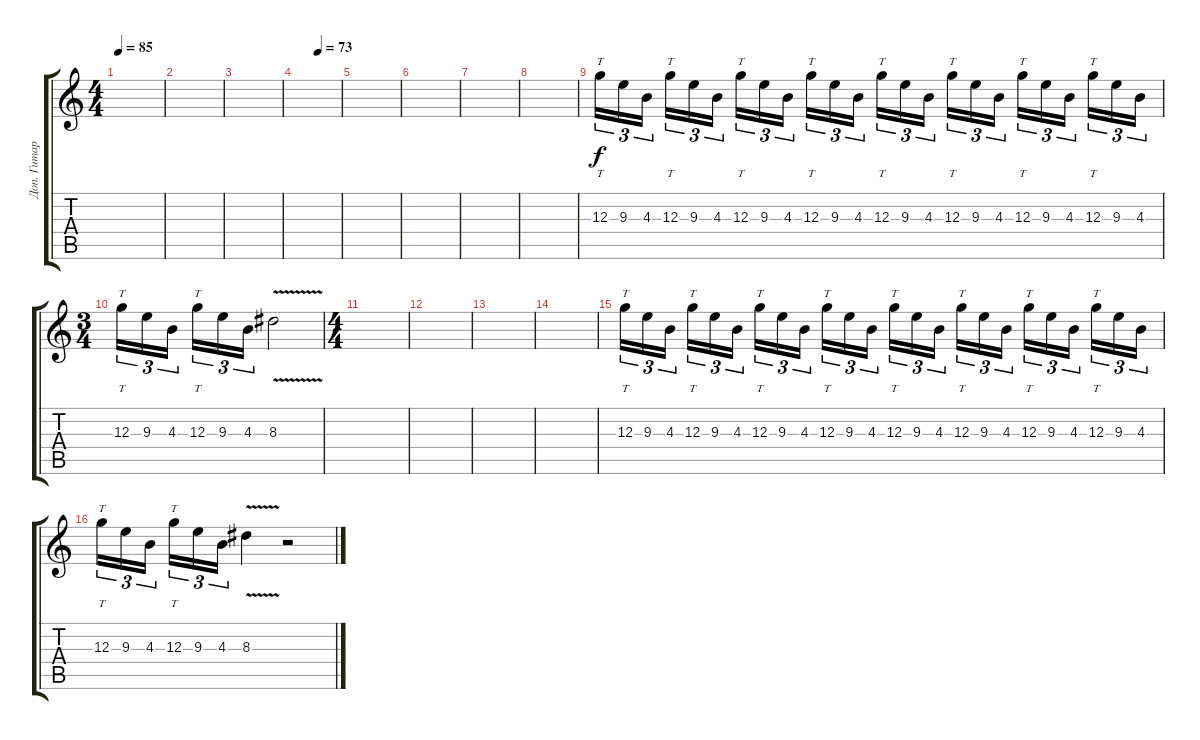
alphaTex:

\track ("Доп. Гитары" "Доп. Гитар") {instrument distortionguitar}
\staff {score tabs}
\tuning (E4 B3 G3 D3 A2 E2) {hide}
\ts (4 4)
\tempo 85
\clef g2
\ks c
|
|
|
\tempo (73 0.5)
|
|
|
|
|
12.3.16{tt tu (3 2) volume 5} 9.3.16{tu (3 2) volume 11} 4.3.16{tu (3 2) beam splitsecondary} 12.3.16{tt tu (3 2)} 9.3.16{tu (3 2)} 4.3.16{tu (3 2)} 12.3.16{tt tu (3 2)} 9.3.16{tu (3 2)} 4.3.16{tu (3 2) beam splitsecondary} 12.3.16{tt tu (3 2)} 9.3.16{tu (3 2)} 4.3.16{tu (3 2)} 12.3.16{tt tu (3 2)} 9.3.16{tu (3 2)} 4.3.16{tu (3 2) beam splitsecondary} 12.3.16{tt tu (3 2)} 9.3.16{tu (3 2)} 4.3.16{tu (3 2)} 12.3.16{tt tu (3 2)} 9.3.16{tu (3 2)} 4.3.16{tu (3 2) beam splitsecondary} 12.3.16{tt tu (3 2)} 9.3.16{tu (3 2)} 4.3.16{tu (3 2)} |
\ts (3 4)
12.3.16{tt tu (3 2)} 9.3.16{tu (3 2)} 4.3.16{tu (3 2) beam splitsecondary} 12.3.16{tt tu (3 2)} 9.3.16{tu (3 2)} 4.3.16{tu (3 2)} 8.3{v}.2 |
\ts (4 4)
|
|
|
|
12.3.16{tt tu (3 2) volume 5} 9.3.16{tu (3 2) volume 11} 4.3.16{tu (3 2) beam splitsecondary} 12.3.16{tt tu (3 2)} 9.3.16{tu (3 2)} 4.3.16{tu (3 2)} 12.3.16{tt tu (3 2)} 9.3.16{tu (3 2)} 4.3.16{tu (3 2) beam splitsecondary} 12.3.16{tt tu (3 2)} 9.3.16{tu (3 2)} 4.3.16{tu (3 2)} 12.3.16{tt tu (3 2)} 9.3.16{tu (3 2)} 4.3.16{tu (3 2) beam splitsecondary} 12.3.16{tt tu (3 2)} 9.3.16{tu (3 2)} 4.3.16{tu (3 2)} 12.3.16{tt tu (3 2)} 9.3.16{tu (3 2)} 4.3.16{tu (3 2) beam splitsecondary} 12.3.16{tt tu (3 2)} 9.3.16{tu (3 2)} 4.3.16{tu (3 2)} |
12.3.16{tt tu (3 2)} 9.3.16{tu (3 2)} 4.3.16{tu (3 2) beam splitsecondary} 12.3.16{tt tu (3 2)} 9.3.16{tu (3 2)} 4.3.16{tu (3 2)} 8.3{v}.4 r.2
